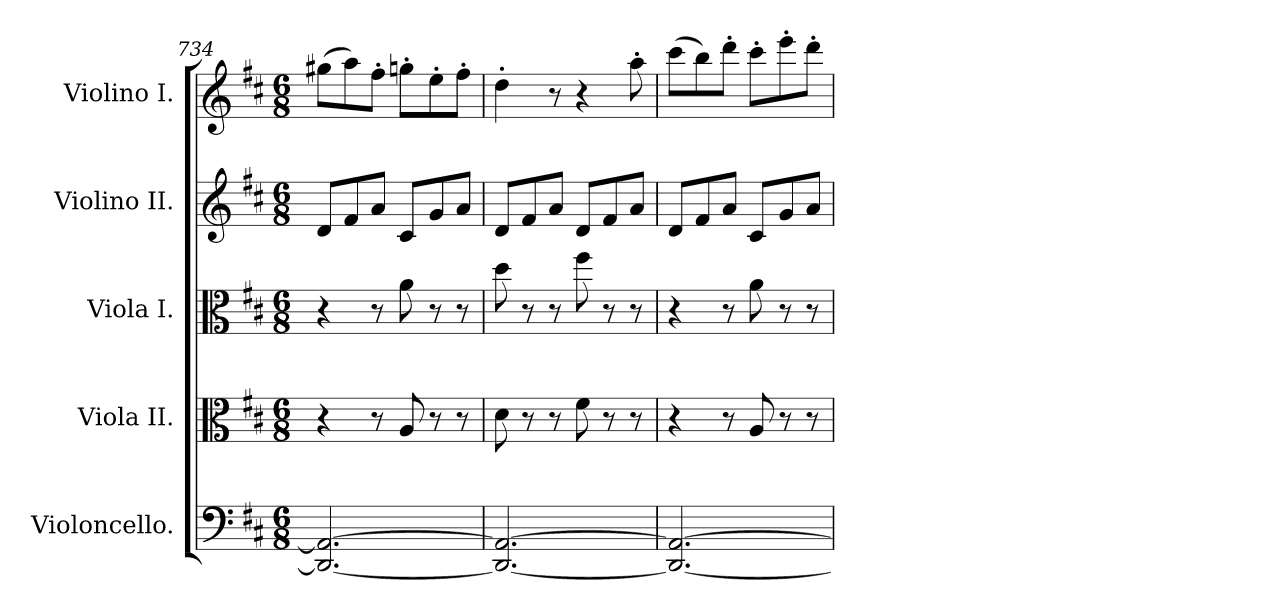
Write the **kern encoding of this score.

**kern	**dynam	**kern	**dynam	**kern	**dynam	**kern	**kern
*part5	*part5	*part4	*part4	*part3	*part3	*part2	*part1
*staff5	*staff5	*staff4	*staff4	*staff3	*staff3	*staff2	*staff1
*I"Violoncello.	*	*I"Viola II.	*	*I"Viola I.	*	*I"Violino II.	*I"Violino I.
*I'Vc	*	*I'Vla	*	*I'Vla	*	*I'Vln	*I'Vln
*clefF4	*	*clefC3	*	*clefC3	*	*clefG2	*clefG2
*k[f#c#]	*	*k[f#c#]	*	*k[f#c#]	*	*k[f#c#]	*k[f#c#]
*M6/8	*	*M6/8	*	*M6/8	*	*M6/8	*M6/8
=734	=734	=734	=734	=734	=734	=734	=734
!	!LO:DY:b	!	!	!	!	!	!
!	!LO:DY:n=1:b	!	!	!	!	!	!
!	!LO:DY:n=2:b	!	!	!	!	!	!
2.DD/_ 2.AA/_	other-dynamics p other-dynamics	4r	.	4r	.	8d/L	(>8gg#X\L
.	.	.	.	.	.	8f#/	8aa\)
.	.	8r	.	8r	.	8a/J	8ff#'\J
!	!	!	!LO:DY:b	!	!	!	!
!	!	!	!LO:DY:n=1:b	!	!	!	!
!	!	!	!LO:DY:n=2:b	!	!LO:DY:b	!	!
!	!	!	!	!	!LO:DY:n=1:b	!	!
!	!	!	!	!	!LO:DY:n=2:b	!	!
.	.	8A/	other-dynamics p other-dynamics	8a\	other-dynamics p other-dynamics	8c#/L	8ggn'\L
.	.	8r	.	8r	.	8g/	8ee'\
.	.	8r	.	8r	.	8a/J	8ff#'\J
=735	=735	=735	=735	=735	=735	=735	=735
2.DD/_ 2.AA/_	.	8d\	.	8dd\	.	8d/L	4dd'\
.	.	8r	.	8r	.	8f#/	.
.	.	8r	.	8r	.	8a/J	8r
.	.	8f#\	.	8ff#\	.	8d/L	4r
.	.	8r	.	8r	.	8f#/	.
.	.	8r	.	8r	.	8a/J	8aa'\
=736	=736	=736	=736	=736	=736	=736	=736
2.DD/_ 2.AA/_	.	4r	.	4r	.	8d/L	(>8ccc#\L
.	.	.	.	.	.	8f#/	8bb\)
.	.	8r	.	8r	.	8a/J	8ddd'\J
.	.	8A/	.	8a\	.	8c#/L	8ccc#'\L
.	.	8r	.	8r	.	8g/	8eee'\
.	.	8r	.	8r	.	8a/J	8ddd'\J
=	=	=	=	=	=	=	=
*-	*-	*-	*-	*-	*-	*-	*-
